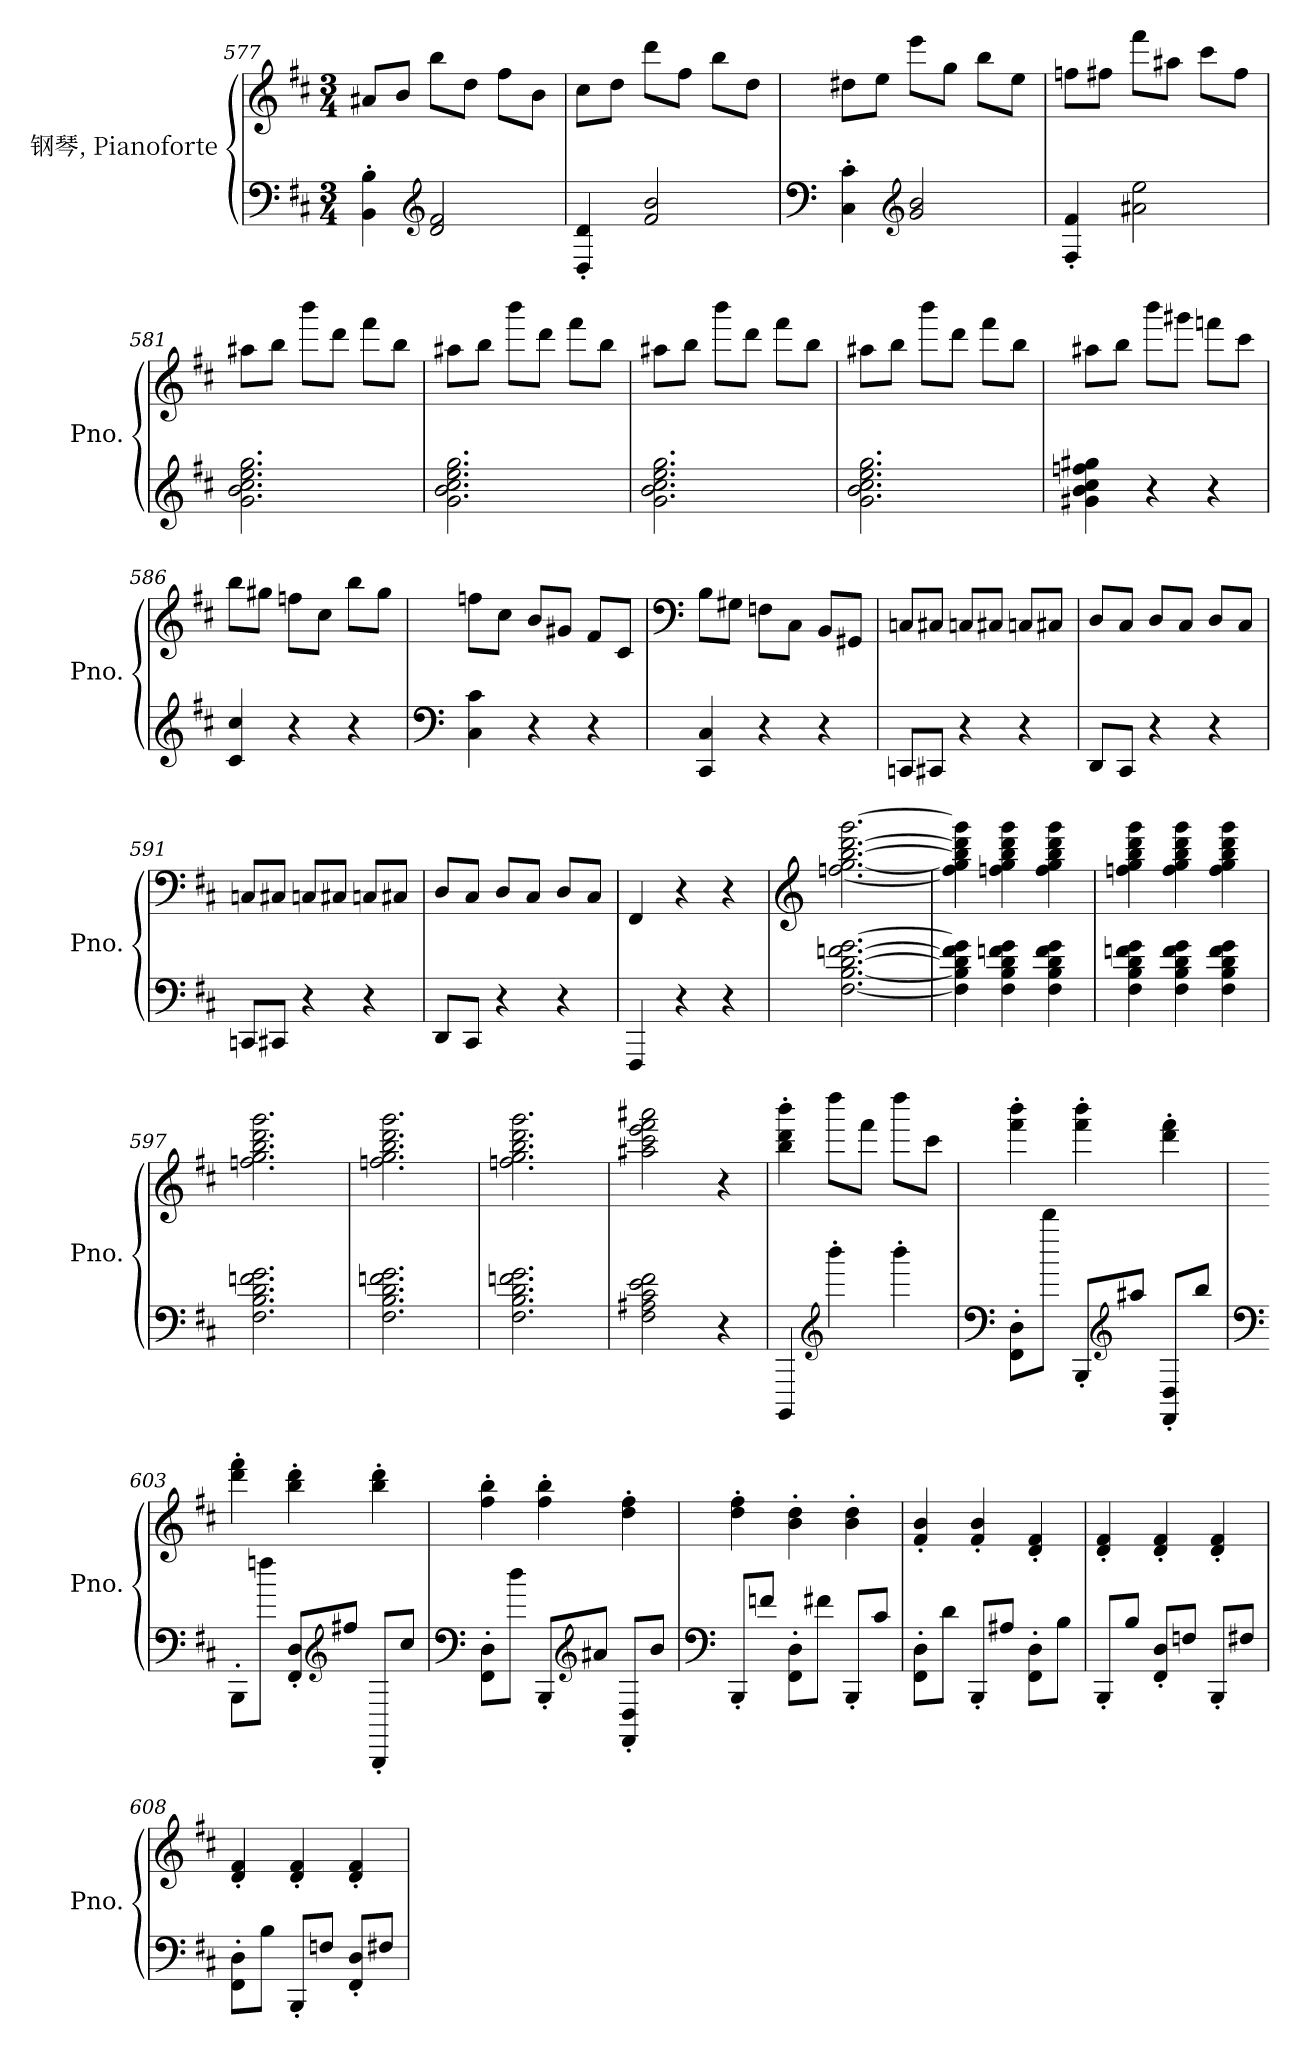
**kern	**kern
*part1	*part1
*staff2	*staff1
*I"钢琴, Pianoforte	*
*I'Pno.	*
*clefF4	*clefG2
*k[f#c#]	*k[f#c#]
*M3/4	*M3/4
=577	=577
4BB\' 4B\'	8a#X/L
.	8b/J
*clefG2	*
2d/ 2f#/	8bb\L
.	8dd\J
.	8ff#\L
.	8b\J
=578	=578
4D/' 4d/'	8cc#\L
.	8dd\J
2f#/ 2b/	8ddd\L
.	8ff#\J
.	8bb\L
.	8dd\J
!!LO:LB:g=z
=579	=579
*clefF4	*
4C#\' 4c#\'	8dd#X\L
.	8ee\J
*clefG2	*
2g/ 2b/	8eee\L
.	8gg\J
.	8bb\L
.	8ee\J
=580	=580
4F#/' 4f#/'	8ffn\L
.	8ff#X\J
2a#X\ 2ee\	8fff#\L
.	8aa#X\J
.	8ccc#\L
.	8ff#\J
=581	=581
2.g\ 2.b\ 2.cc#\ 2.ee\ 2.gg\	8aa#X\L
.	8bb\J
.	8bbb\L
.	8ddd\J
.	8fff#\L
.	8bb\J
=582	=582
2.g\ 2.b\ 2.cc#\ 2.ee\ 2.gg\	8aa#X\L
.	8bb\J
.	8bbb\L
.	8ddd\J
.	8fff#\L
.	8bb\J
!!LO:LB:g=z
=583	=583
2.g\ 2.b\ 2.cc#\ 2.ee\ 2.gg\	8aa#X\L
.	8bb\J
.	8bbb\L
.	8ddd\J
.	8fff#\L
.	8bb\J
=584	=584
2.g\ 2.b\ 2.cc#\ 2.ee\ 2.gg\	8aa#X\L
.	8bb\J
.	8bbb\L
.	8ddd\J
.	8fff#\L
.	8bb\J
=585	=585
4g#X\ 4b\ 4cc#\ 4ffn\ 4gg#X\	8aa#X\L
.	8bb\J
4r	8bbb\L
.	8ggg#X\J
4r	8fffn\L
.	8ccc#\J
=586	=586
4c#/ 4cc#/	8bb\L
.	8gg#X\J
4r	8ffn\L
.	8cc#\J
4r	8bb\L
.	8gg#\J
!!LO:LB:g=z
=587	=587
*clefF4	*
4C#\ 4c#\	8ffn\L
.	8cc#\J
4r	8b/L
.	8g#X/J
4r	8f#/L
.	8c#/J
=588	=588
*	*clefF4
4CC#/ 4C#/	8B\L
.	8G#X\J
4r	8Fn\L
.	8C#\J
4r	8BB/L
.	8GG#X/J
=589	=589
8CCn/L	8Cn/L
8CC#X/J	8C#X/J
4r	8Cn/L
.	8C#X/J
4r	8Cn/L
.	8C#X/J
=590	=590
8DD/L	8D/L
8CC#/J	8C#/J
4r	8D/L
.	8C#/J
4r	8D/L
.	8C#/J
!!LO:LB:g=z
=591	=591
8CCn/L	8Cn/L
8CC#X/J	8C#X/J
4r	8Cn/L
.	8C#X/J
4r	8Cn/L
.	8C#X/J
=592	=592
8DD/L	8D/L
8CC#/J	8C#/J
4r	8D/L
.	8C#/J
4r	8D/L
.	8C#/J
=593	=593
4FFF#/	4FF#/
4r	4r
4r	4r
=594	=594
*	*clefG2
*	*MM331
[2.F#\ [2.B\ [2.d\ [2.fn\ [2.g\	[2.ffn\ [2.gg\ [2.bb\ [2.ddd\ [2.ggg\
=595	=595
4F#\] 4B\] 4d\] 4f\] 4g\]	4ff\] 4gg\] 4bb\] 4ddd\] 4ggg\]
*	*MM194
4F#\ 4B\ 4d\ 4fn\ 4g\	4ffn\ 4gg\ 4bb\ 4ddd\ 4ggg\
*	*MM300
4F#\ 4B\ 4d\ 4f\ 4g\	4ff\ 4gg\ 4bb\ 4ddd\ 4ggg\
=596	=596
*	*MM451
4F#\ 4B\ 4d\ 4fn\ 4g\	4ffn\ 4gg\ 4bb\ 4ddd\ 4ggg\
*	*MM423
4F#\ 4B\ 4d\ 4f\ 4g\	4ff\ 4gg\ 4bb\ 4ddd\ 4ggg\
*	*MM387
4F#\ 4B\ 4d\ 4f\ 4g\	4ff\ 4gg\ 4bb\ 4ddd\ 4ggg\
=597	=597
*	*MM397
2.F#\ 2.B\ 2.d\ 2.fn\ 2.g\	2.ffn\ 2.gg\ 2.bb\ 2.ddd\ 2.ggg\
!!LO:PB:g=z
=598	=598
*	*MM387
2.F#\ 2.B\ 2.d\ 2.fn\ 2.g\	2.ffn\ 2.gg\ 2.bb\ 2.ddd\ 2.ggg\
=599	=599
*	*MM397
2.F#\ 2.B\ 2.d\ 2.fn\ 2.g\	2.ffn\ 2.gg\ 2.bb\ 2.ddd\ 2.ggg\
=600	=600
*	*MM387
2F#\ 2A#X\ 2c#\ 2e\ 2f#\	2aa#X\ 2ccc#\ 2eee\ 2fff#\ 2aaa#X\
4r	4r
=601	=601
*	*MM360
4BBBB/	4bb\' 4ddd\' 4bbb\'
*clefG2	*
4bbb'\	8dddd\L
.	8fff#\J
4bbb'\	8dddd\L
.	8ccc#\J
=602	=602
*clefF4	*
8FF#\' 8D\'L	4fff#\' 4bbb\'
8ddd\J	.
8BBB'/L	4fff#\' 4bbb\'
*clefG2	*
8aa#X/J	.
8FF#/' 8D/'L	4ddd\' 4fff#\'
8bb/J	.
=603	=603
*clefF4	*
8BBB'\L	4ddd\' 4fff#\'
8ffn\J	.
8FF#/' 8D/'L	4bb\' 4ddd\'
*clefG2	*
8ff#X/J	.
8BBB'/L	4bb\' 4ddd\'
8cc#/J	.
!!LO:LB:g=z
=604	=604
*clefF4	*
8FF#\' 8D\'L	4ff#\' 4bb\'
8dd\J	.
8BBB'/L	4ff#\' 4bb\'
*clefG2	*
8a#X/J	.
8FF#/' 8D/'L	4dd\' 4ff#\'
8b/J	.
=605	=605
*clefF4	*
8BBB'/L	4dd\' 4ff#\'
8fn/J	.
8FF#\' 8D\'L	4b\' 4dd\'
8f#X\J	.
8BBB'/L	4b\' 4dd\'
8c#/J	.
=606	=606
8FF#\' 8D\'L	4f#/' 4b/'
8d\J	.
8BBB'/L	4f#/' 4b/'
8A#X/J	.
8FF#\' 8D\'L	4d/' 4f#/'
8B\J	.
=607	=607
8BBB'/L	4d/' 4f#/'
8B/J	.
8FF#/' 8D/'L	4d/' 4f#/'
8Fn/J	.
8BBB'/L	4d/' 4f#/'
8F#X/J	.
=608	=608
8FF#\' 8D\'L	4d/' 4f#/'
8B\J	.
8BBB'/L	4d/' 4f#/'
8Fn/J	.
8FF#/' 8D/'L	4d/' 4f#/'
8F#X/J	.
=	=
*-	*-
